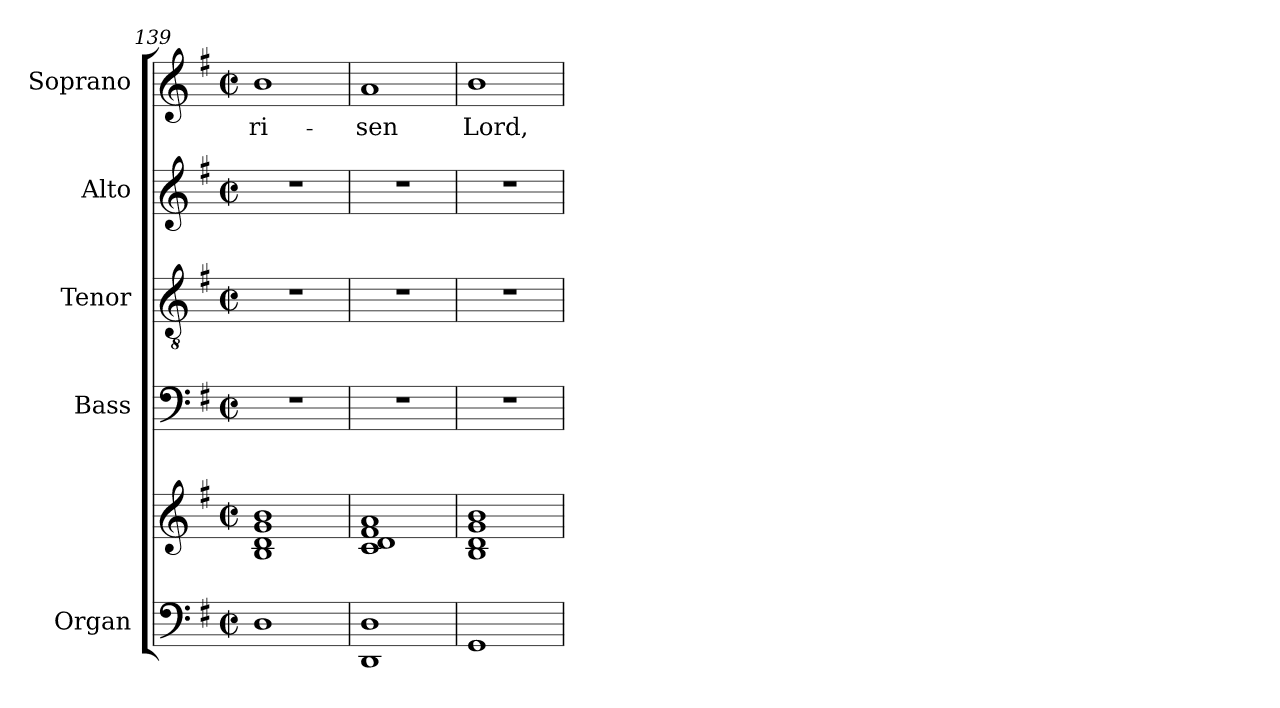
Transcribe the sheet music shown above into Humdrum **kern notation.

**kern	**kern	**kern	**kern	**kern	**kern	**text
*part5	*part5	*part4	*part3	*part2	*part1	*part1
*staff6	*staff5	*staff4	*staff3	*staff2	*staff1	*staff1
*I"Organ	*	*I"Bass	*I"Tenor	*I"Alto	*I"Soprano	*
*	*	*I'B	*I'T	*I'A	*I'S	*
*clefF4	*clefG2	*clefF4	*clefGv2	*clefG2	*clefG2	*
*k[f#]	*k[f#]	*k[f#]	*k[f#]	*k[f#]	*k[f#]	*
*G:	*G:	*G:	*G:	*G:	*G:	*
*M2/2	*M2/2	*M2/2	*M2/2	*M2/2	*M2/2	*
*met(c|)	*met(c|)	*met(c|)	*met(c|)	*met(c|)	*met(c|)	*
=139	=139	=139	=139	=139	=139	=139
*^	*^	*	*	*	*	*
!	!	!	!	!	!	!	!	!LO:LY:b
1D/	1ryy	1B/ 1d/ 1g/ 1b/	1ryy	1r	1r	1r	1b	ri-
=140	=140	=140	=140	=140	=140	=140	=140	=140
!	!	!	!	!	!	!	!	!LO:LY:b
1D/	1DD\	1c/ 1d/ 1f#/ 1a/	1ryy	1r	1r	1r	1a	-sen
=141	=141	=141	=141	=141	=141	=141	=141	=141
!	!	!	!	!	!	!	!	!LO:LY:b
1GG/	1ryy	1B/ 1d/ 1g/ 1b/	1ryy	1r	1r	1r	1b	Lord,
*v	*v	*	*	*	*	*	*	*
*	*v	*v	*	*	*	*	*
=	=	=	=	=	=	=
*-	*-	*-	*-	*-	*-	*-
